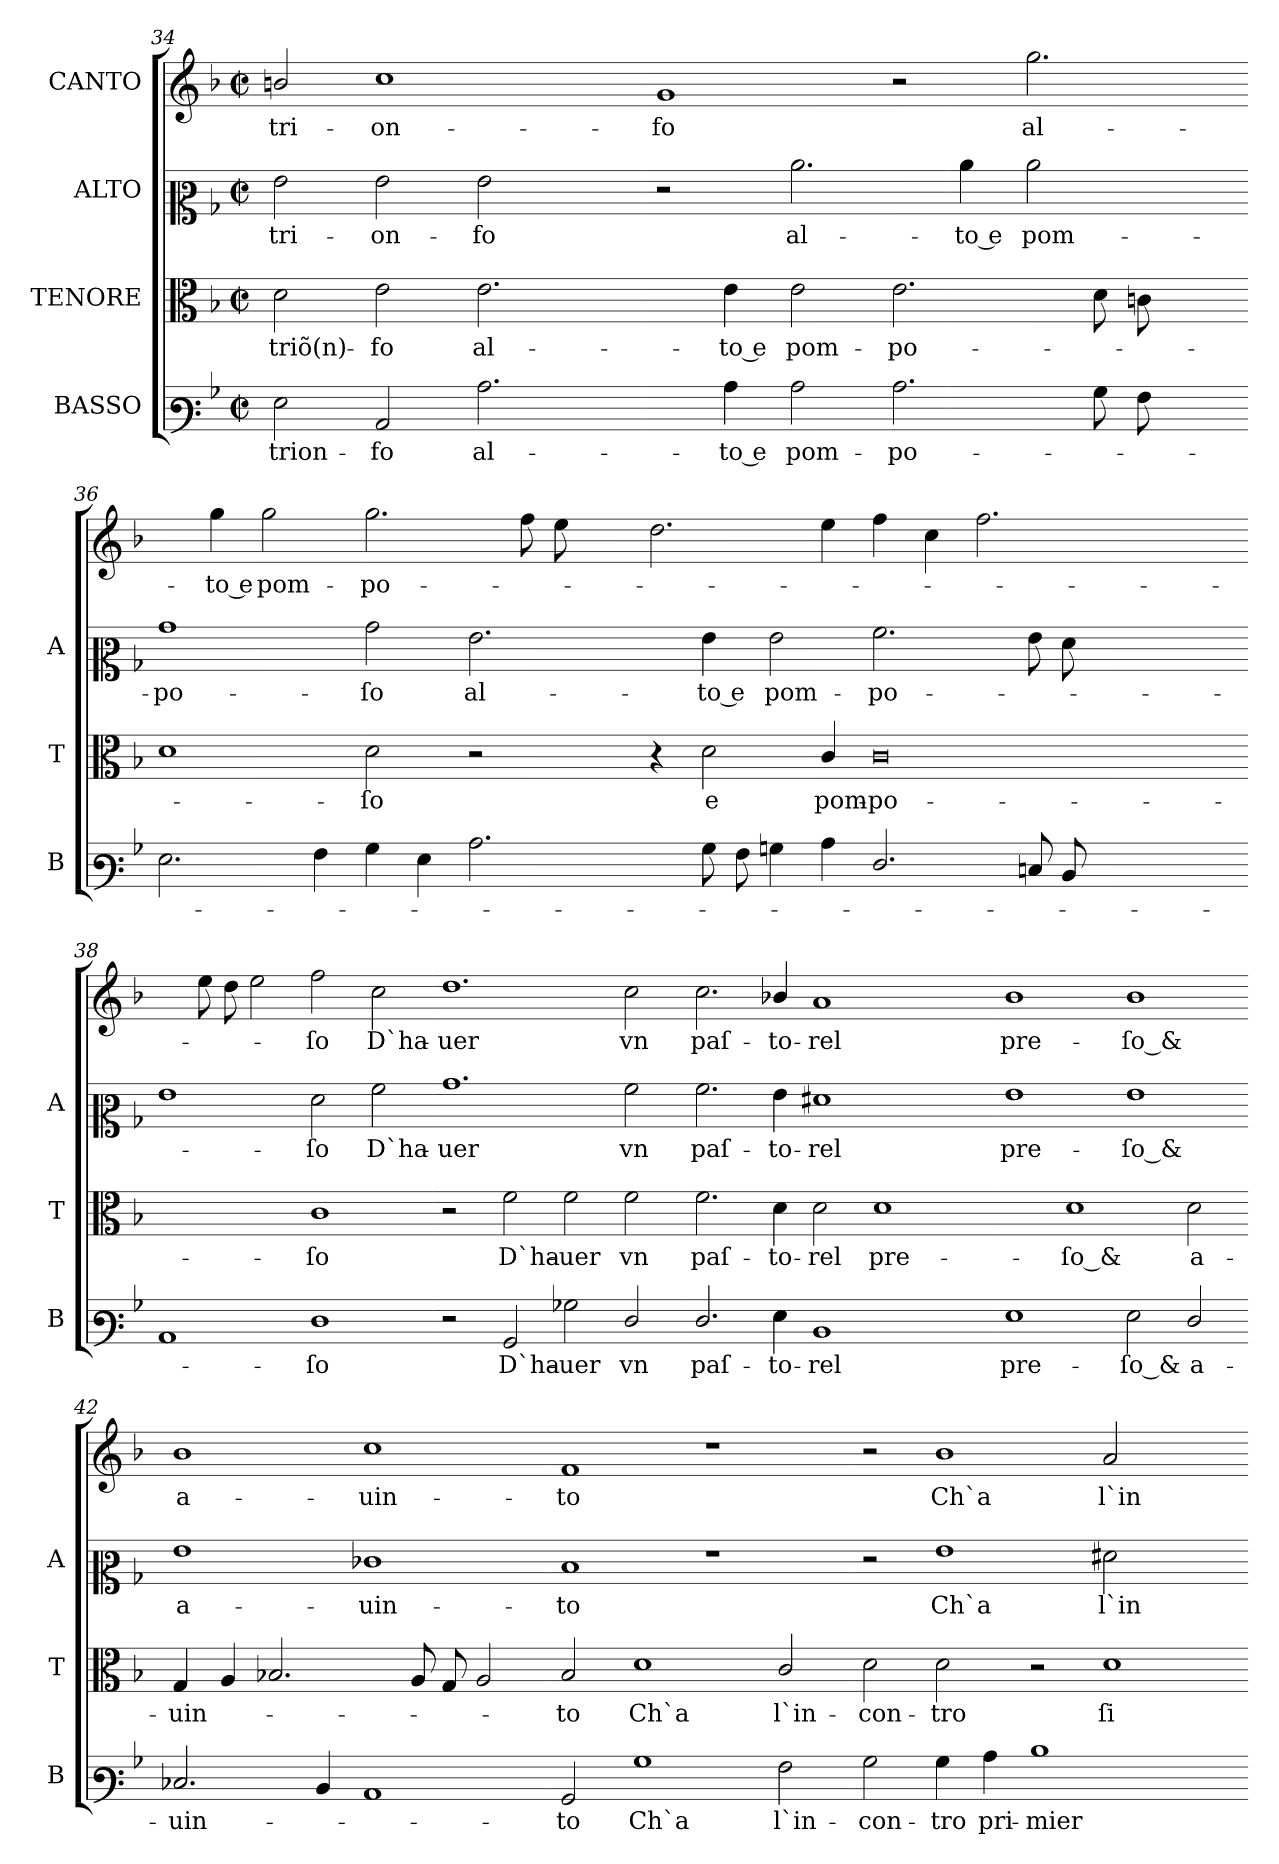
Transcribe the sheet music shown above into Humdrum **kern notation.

**kern	**text	**kern	**text	**kern	**text	**kern	**text
*part4	*part4	*part3	*part3	*part2	*part2	*part1	*part1
*staff4	*staff4	*staff3	*staff3	*staff2	*staff2	*staff1	*staff1
*I"BASSO	*	*I"TENORE	*	*I"ALTO	*	*I"CANTO	*
*I'B	*	*I'T	*	*I'A	*	*	*
*clefF3	*	*clefC3	*	*clefC2	*	*clefG2	*
*k[b-]	*	*k[b-]	*	*k[b-]	*	*k[b-]	*
*M2/1	*	*M2/1	*	*M2/1	*	*M2/1	*
*met(c|)	*	*met(c|)	*	*met(c|)	*	*met(c|)	*
=34	=34	=34	=34	=34	=34	=34	=34
2G\	trion-	2d\	triõ(n)-	2g\	tri-	2bn/	tri-
2C/	-fo	2e\	-fo	2g\	-on-	1cc	-on-
2.c\	al-	2.e\	al-	2g\	-fo	.	.
.	.	.	.	4ryy	.	4ryy	.
=35-	=35-	=35-	=35-	=35-	=35-	=35-	=35-
4ryy	.	4ryy	.	2r	.	1g	-fo
4c\	-to e	4e\	-to e	.	.	.	.
2c\	pom-	2e\	pom-	2.cc\	al-	.	.
2.c\	-po-	2.e\	-po-	.	.	2r	.
.	.	.	.	4cc\	-to e	.	.
.	.	.	.	2cc\	pom-	2.gg\	al-
8B-\	.	8d\	.	.	.	.	.
8A\	.	8cn\	.	.	.	.	.
4ryy	.	4ryy	.	4ryy	.	.	.
=36-	=36-	=36-	=36-	=36-	=36-	=36-	=36-
2.G\	.	1d	.	1b-	-po-	4ryy	.
.	.	.	.	.	.	4gg\	-to e
.	.	.	.	.	.	2gg\	pom-
4A\	.	.	.	.	.	.	.
4B-\	.	2d\	-ſo	2b-\	-ſo	2.gg\	-po-
4G\	.	.	.	.	.	.	.
2.c\	.	2r	.	2.g\	al-	.	.
.	.	.	.	.	.	8ff\	.
.	.	.	.	.	.	8ee\	.
.	.	4ryy	.	.	.	4ryy	.
=37-	=37-	=37-	=37-	=37-	=37-	=37-	=37-
4ryy	.	4r	.	4ryy	.	2.dd\	.
8B-\	.	2d\	e	4g\	-to e	.	.
8A\	.	.	.	.	.	.	.
4Bn\	.	.	.	2g\	pom-	.	.
4c\	.	4c/	pom-	.	.	4ee\	.
2.F/	.	0c	-po-	2.a\	-po-	4ff\	.
.	.	.	.	.	.	4cc\	.
.	.	.	.	.	.	2.ff\	.
8En/	.	.	.	8g\	.	.	.
8D/	.	.	.	8f\	.	.	.
1ryy	.	.	.	1ryy	.	.	.
.	.	.	.	.	.	2.ryy	.
=38-	=38-	=38-	=38-	=38-	=38-	=38-	=38-
1C	.	1ryy	.	1g	.	4ryy	.
.	.	.	.	.	.	8ee\	.
.	.	.	.	.	.	8dd\	.
.	.	.	.	.	.	2ee\	.
1F	-ſo	1c	-ſo	2f\	-ſo	2ff\	-ſo
.	.	.	.	2a\	D`ha-	2cc\	D`ha-
=39-	=39-	=39-	=39-	=39-	=39-	=39-	=39-
2r	.	2r	.	1.b-	-uer	1.dd	-uer
2BB-/	D`ha-	2f\	D`ha-	.	.	.	.
2B-X\	-uer	2f\	-uer	.	.	.	.
2F/	vn	2f\	vn	2a\	vn	2cc\	vn
=40-	=40-	=40-	=40-	=40-	=40-	=40-	=40-
2.F/	paſ-	2.f\	paſ-	2.a\	paſ-	2.cc\	paſ-
4G\	-to-	4d\	-to-	4g\	-to-	4b-X/	-to-
1D	-rel	2d\	-rel	1f#X	-rel	1a	-rel
.	.	1d\	pre-	.	.	.	.
2ryy	.	.	.	2ryy	.	2ryy	.
=41-	=41-	=41-	=41-	=41-	=41-	=41-	=41-
1G	pre-	2ryy	.	1g	pre-	1b-	pre-
.	.	1d	-ſo &	.	.	.	.
2G\	-ſo &	.	.	1g	-ſo &	1b-	-ſo &
2F/	a-	2d\	a-	.	.	.	.
=42-	=42-	=42-	=42-	=42-	=42-	=42-	=42-
2.E-X/	-uin-	4G/	-uin-	1g	a-	1b-	a-
.	.	4A/	.	.	.	.	.
.	.	2.B-X/	.	.	.	.	.
4D/	.	.	.	.	.	.	.
1C	.	.	.	1e-X	-uin-	1cc	-uin-
.	.	8A/	.	.	.	.	.
.	.	8G/	.	.	.	.	.
.	.	2A/	.	.	.	.	.
=43-	=43-	=43-	=43-	=43-	=43-	=43-	=43-
2BB-/	-to	2B-/	to	1d	-to	1f	-to
1B-	Ch`a	1d	Ch`a	.	.	.	.
.	.	.	.	1r	.	1r	.
2A\	l`in-	2c/	l`in-	.	.	.	.
=44-	=44-	=44-	=44-	=44-	=44-	=44-	=44-
2B-\	-con-	2d\	-con-	2r	.	2r	.
4B-\	-tro	2d\	-tro	1g	Ch`a	1b-	Ch`a
4c\	pri-	.	.	.	.	.	.
1d	-mier	2r	.	.	.	.	.
.	.	1d\	ſi	2f#X\	l`in-	2a/	l`in-
2ryy	.	.	.	2ryy	.	2ryy	.
=-	=-	=-	=-	=-	=-	=-	=-
*-	*-	*-	*-	*-	*-	*-	*-
